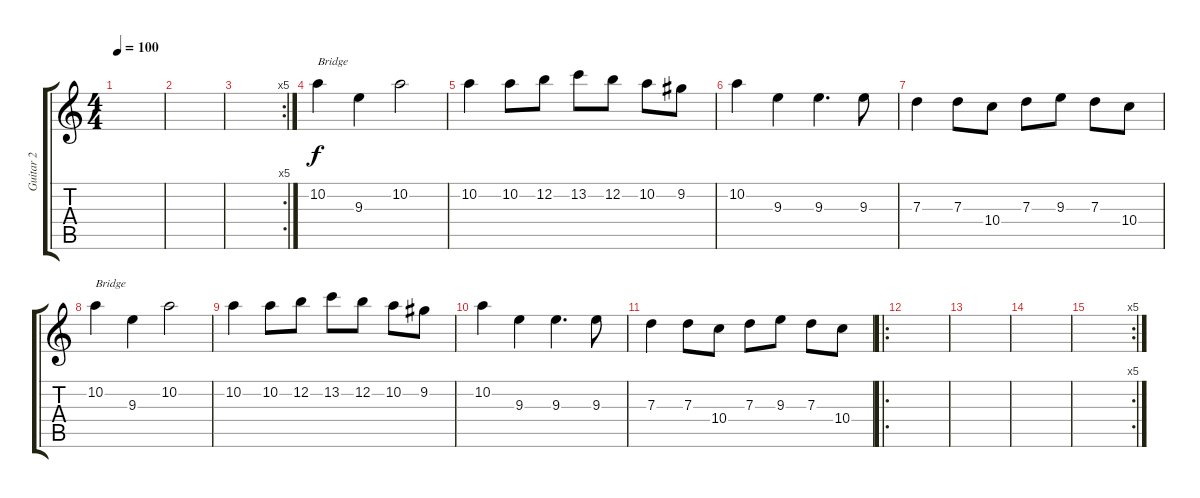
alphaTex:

\track ("Guitar 2" "Guitar 2") {instrument acousticguitarsteel}
\staff {score tabs}
\tuning (E4 B3 G3 D3 A2 E2) {hide}
\ts (4 4)
\tempo 100
\clef g2
\ks c
|
|
\rc 5
|
10.2.4{txt "Bridge"} 9.3.4 10.2.2 |
10.2.4 10.2.8 12.2.8 13.2.8 12.2.8 10.2.8 9.2.8 |
10.2.4 9.3.4 9.3.4{d} 9.3.8 |
7.3.4 7.3.8 10.4.8 7.3.8 9.3.8 7.3.8 10.4.8 |
10.2.4{txt "Bridge"} 9.3.4 10.2.2 |
10.2.4 10.2.8 12.2.8 13.2.8 12.2.8 10.2.8 9.2.8 |
10.2.4 9.3.4 9.3.4{d} 9.3.8 |
7.3.4 7.3.8 10.4.8 7.3.8 9.3.8 7.3.8 10.4.8 |
\ro
|
|
|
\rc 5
